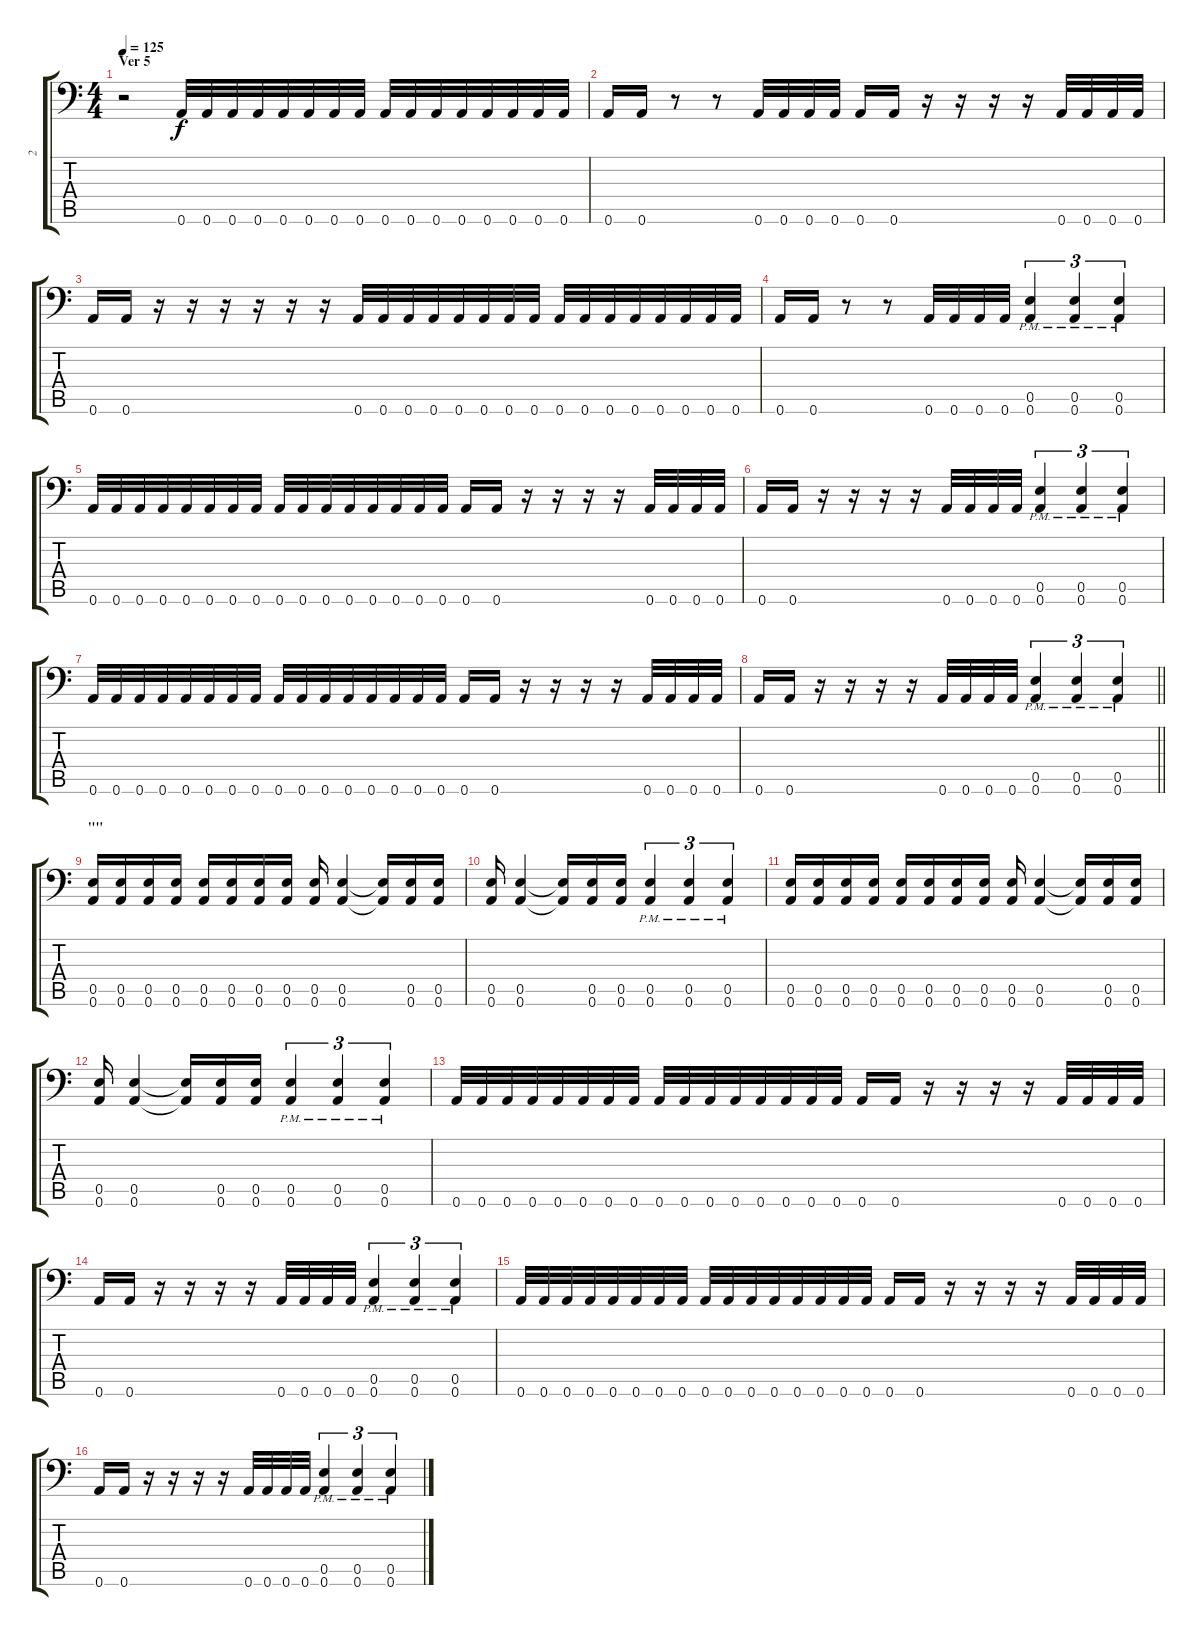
\track ("2" "2") {instrument distortionguitar}
\staff {score tabs}
\tuning (B3 Gb3 D3 A2 E2 A1) {hide}
\ts (4 4)
\section ("" "Ver 5")
\tempo 125
\clef f4
\ks c
r.2{dy f} 0.6.32 0.6.32 0.6.32 0.6.32 0.6.32 0.6.32 0.6.32 0.6.32 0.6.32 0.6.32 0.6.32 0.6.32 0.6.32 0.6.32 0.6.32 0.6.32 |
0.6.16 0.6.16 r.8 r.8 0.6.32 0.6.32 0.6.32 0.6.32 0.6.16 0.6.16 r.16 r.16 r.16 r.16 0.6.32 0.6.32 0.6.32 0.6.32 |
0.6.16 0.6.16 r.16 r.16 r.16 r.16 r.16 r.16 0.6.32 0.6.32 0.6.32 0.6.32 0.6.32 0.6.32 0.6.32 0.6.32 0.6.32 0.6.32 0.6.32 0.6.32 0.6.32 0.6.32 0.6.32 0.6.32 |
0.6.16 0.6.16 r.8 r.8 0.6.32 0.6.32 0.6.32 0.6.32 (0.5{pm} 0.6{pm}).4{tu (3 2)} (0.5{pm} 0.6{pm}).4{tu (3 2)} (0.5{pm} 0.6{pm}).4{tu (3 2)} |
0.6.32 0.6.32 0.6.32 0.6.32 0.6.32 0.6.32 0.6.32 0.6.32 0.6.32 0.6.32 0.6.32 0.6.32 0.6.32 0.6.32 0.6.32 0.6.32 0.6.16 0.6.16 r.16 r.16 r.16 r.16 0.6.32 0.6.32 0.6.32 0.6.32 |
0.6.16 0.6.16 r.16 r.16 r.16 r.16 0.6.32 0.6.32 0.6.32 0.6.32 (0.5{pm} 0.6{pm}).4{tu (3 2)} (0.5{pm} 0.6{pm}).4{tu (3 2)} (0.5{pm} 0.6{pm}).4{tu (3 2)} |
0.6.32 0.6.32 0.6.32 0.6.32 0.6.32 0.6.32 0.6.32 0.6.32 0.6.32 0.6.32 0.6.32 0.6.32 0.6.32 0.6.32 0.6.32 0.6.32 0.6.16 0.6.16 r.16 r.16 r.16 r.16 0.6.32 0.6.32 0.6.32 0.6.32 |
\barLineRight lightlight
0.6.16 0.6.16 r.16 r.16 r.16 r.16 0.6.32 0.6.32 0.6.32 0.6.32 (0.5{pm} 0.6{pm}).4{tu (3 2)} (0.5{pm} 0.6{pm}).4{tu (3 2)} (0.5{pm} 0.6{pm}).4{tu (3 2)} |
\section ("" "\"\"")
(0.5 0.6).16 (0.5 0.6).16 (0.5 0.6).16 (0.5 0.6).16 (0.5 0.6).16 (0.5 0.6).16 (0.5 0.6).16 (0.5 0.6).16 (0.5 0.6).16 (0.5 0.6).4 (0.5{t} 0.6{t}).16 (0.5 0.6).16 (0.5 0.6).16 |
(0.5 0.6).16 (0.5 0.6).4 (0.5{t} 0.6{t}).16 (0.5 0.6).16 (0.5 0.6).16 (0.5{pm} 0.6{pm}).4{tu (3 2)} (0.5{pm} 0.6{pm}).4{tu (3 2)} (0.5{pm} 0.6{pm}).4{tu (3 2)} |
(0.5 0.6).16 (0.5 0.6).16 (0.5 0.6).16 (0.5 0.6).16 (0.5 0.6).16 (0.5 0.6).16 (0.5 0.6).16 (0.5 0.6).16 (0.5 0.6).16 (0.5 0.6).4 (0.5{t} 0.6{t}).16 (0.5 0.6).16 (0.5 0.6).16 |
(0.5 0.6).16 (0.5 0.6).4 (0.5{t} 0.6{t}).16 (0.5 0.6).16 (0.5 0.6).16 (0.5{pm} 0.6{pm}).4{tu (3 2)} (0.5{pm} 0.6{pm}).4{tu (3 2)} (0.5{pm} 0.6{pm}).4{tu (3 2)} |
0.6.32 0.6.32 0.6.32 0.6.32 0.6.32 0.6.32 0.6.32 0.6.32 0.6.32 0.6.32 0.6.32 0.6.32 0.6.32 0.6.32 0.6.32 0.6.32 0.6.16 0.6.16 r.16 r.16 r.16 r.16 0.6.32 0.6.32 0.6.32 0.6.32 |
0.6.16 0.6.16 r.16 r.16 r.16 r.16 0.6.32 0.6.32 0.6.32 0.6.32 (0.5{pm} 0.6{pm}).4{tu (3 2)} (0.5{pm} 0.6{pm}).4{tu (3 2)} (0.5{pm} 0.6{pm}).4{tu (3 2)} |
0.6.32 0.6.32 0.6.32 0.6.32 0.6.32 0.6.32 0.6.32 0.6.32 0.6.32 0.6.32 0.6.32 0.6.32 0.6.32 0.6.32 0.6.32 0.6.32 0.6.16 0.6.16 r.16 r.16 r.16 r.16 0.6.32 0.6.32 0.6.32 0.6.32 |
0.6.16 0.6.16 r.16 r.16 r.16 r.16 0.6.32 0.6.32 0.6.32 0.6.32 (0.5{pm} 0.6{pm}).4{tu (3 2)} (0.5{pm} 0.6{pm}).4{tu (3 2)} (0.5{pm} 0.6{pm}).4{tu (3 2)}
